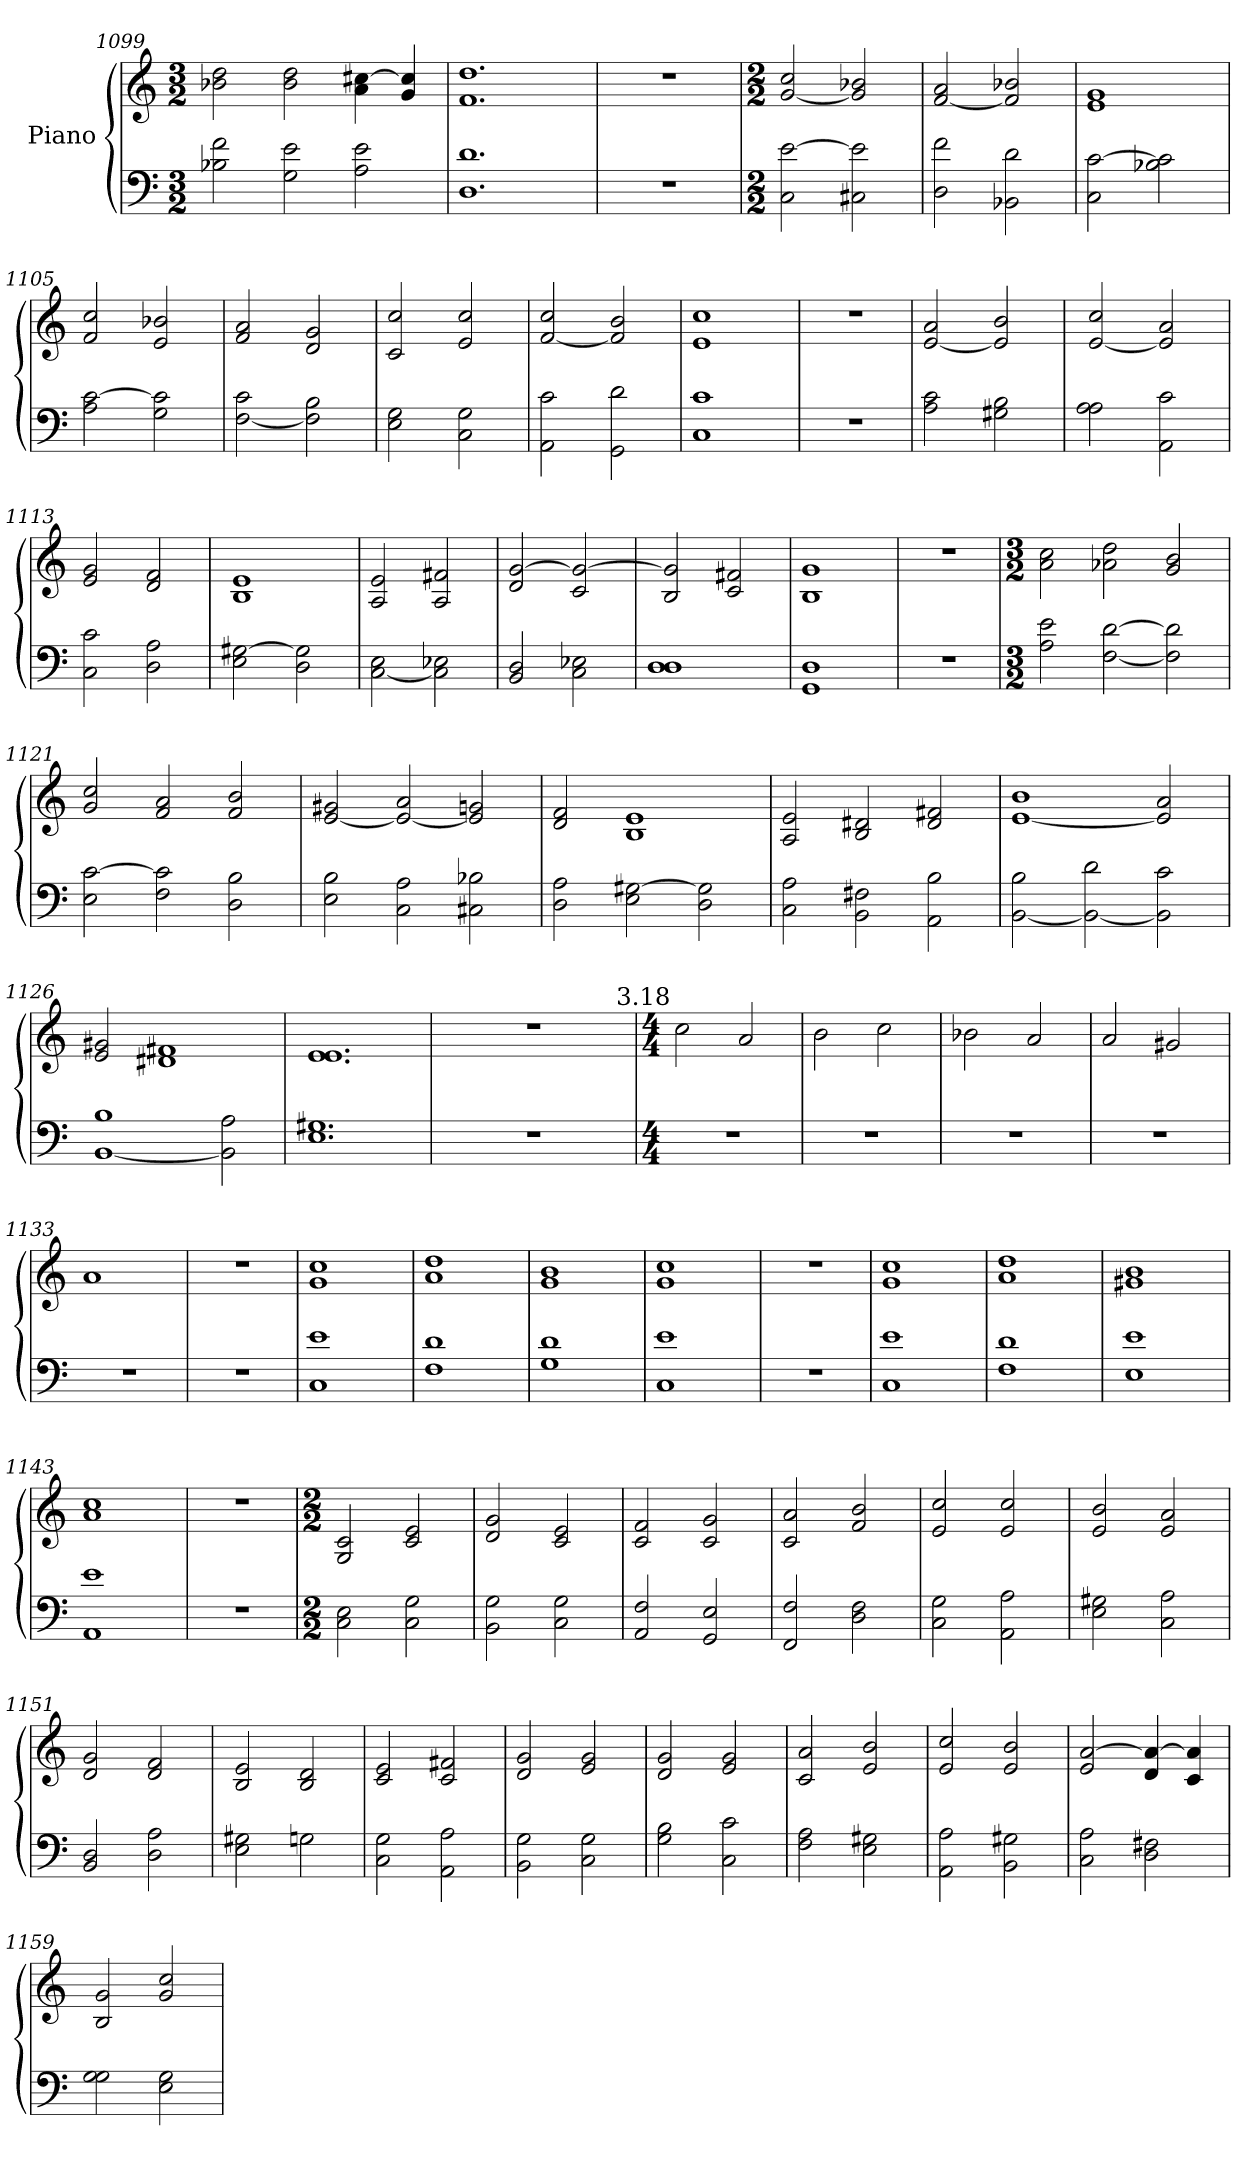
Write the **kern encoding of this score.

**kern	**kern
*part1	*part1
*staff2	*staff1
*I"Piano	*
!!LO:LB:g=z
*clefF4	*clefG2
*k[]	*k[]
*C:	*C:
*M3/2	*M3/2
=1099	=1099
2B-X\ 2f\	2b-X\ 2dd\
2G\ 2e\	2b-\ 2dd\
2A\ 2e\	4a\ [4cc#X\
.	4g/ 4cc#/]
=1100	=1100
1.D 1.d	1.f 1.dd
=1101	=1101
1.r	1.r
=1102	=1102
*M2/2	*M2/2
2C\ [2e\	[2g/ 2cc/
2C#X\ 2e\]	2g/] 2b-X/
=1103	=1103
2D\ 2f\	[2f/ 2a/
2BB-X\ 2d\	2f/] 2b-X/
=1104	=1104
2C\ [2c\	1e 1g
2B-X\ 2c\]	.
!!LO:LB:g=z
=1105	=1105
2A\ [2c\	2f/ 2cc/
2G\ 2c\]	2e/ 2b-X/
=1106	=1106
[2F\ 2c\	2f/ 2a/
2F\] 2B\	2d/ 2g/
=1107	=1107
2E\ 2G\	2c/ 2cc/
2C\ 2G\	2e/ 2cc/
=1108	=1108
2AA\ 2c\	[2f/ 2cc/
2GG\ 2d\	2f/] 2b/
=1109	=1109
1C 1c	1e 1cc
=1110	=1110
1r	1r
=1111	=1111
2A\ 2c\	[2e/ 2a/
2G#X\ 2B\	2e/] 2b/
!!LO:PB:g=z
=1112	=1112
2A\ 2A\	[2e/ 2cc/
2AA\ 2c\	2e/] 2a/
=1113	=1113
2C\ 2c\	2e/ 2g/
2D\ 2A\	2d/ 2f/
=1114	=1114
2E\ [2G#X\	1B 1e
2D\ 2G#\]	.
=1115	=1115
[2C\ 2E\	2A/ 2e/
2C\] 2E-X\	2A/ 2f#X/
=1116	=1116
2BB/ 2D/	2d/ [2g/
2C\ 2E-X\	2c/ 2g/_
=1117	=1117
1D 1D	2B/ 2g/]
.	2c/ 2f#X/
=1118	=1118
1GG 1D	1B 1g
!!LO:LB:g=z
=1119	=1119
1r	1r
=1120	=1120
*M3/2	*M3/2
2A\ 2e\	2a\ 2cc\
[2F\ [2d\	2a-X\ 2dd\
2F\] 2d\]	2g/ 2b/
=1121	=1121
2E\ [2c\	2g/ 2cc/
2F\ 2c\]	2f/ 2a/
2D\ 2B\	2f/ 2b/
=1122	=1122
2E\ 2B\	[2e/ 2g#X/
2C\ 2A\	2e/_ 2a/
2C#X\ 2B-X\	2e/] 2gn/
=1123	=1123
2D\ 2A\	2d/ 2f/
2E\ [2G#X\	1B 1e
2D\ 2G#\]	.
!!LO:LB:g=z
=1124	=1124
2C\ 2A\	2A/ 2e/
2BB\ 2F#X\	2B/ 2d#X/
2AA\ 2B\	2d#/ 2f#X/
=1125	=1125
[2BB\ 2B\	[1e 1b
2BB\_ 2d\	.
2BB\] 2c\	2e/] 2a/
=1126	=1126
[1BB 1B	2e/ 2g#X/
.	1d#X 1f#X
2BB\] 2A\	.
=1127	=1127
1.E 1.G#X	1.e 1.e
=1128	=1128
*	*^
1.r	1.r	3%2ryy
.	.	3%2ryy
.	.	12ryy
.	.	96ryy
!	!	!LO:TX:a:t=3.18
.	.	24..ryy
*	*v	*v
!!LO:LB:g=z
=1129	=1129
*M4/4	*M4/4
1r	2cc\
.	2a/
=1130	=1130
1r	2b\
.	2cc\
=1131	=1131
1r	2b-X\
.	2a/
=1132	=1132
1r	2a/
.	2g#X/
=1133	=1133
1r	1a
=1134	=1134
1r	1r
=1135	=1135
1C 1e	1g 1cc
!!LO:LB:g=z
=1136	=1136
1F 1d	1a 1dd
=1137	=1137
1G 1d	1g 1b
=1138	=1138
1C 1e	1g 1cc
=1139	=1139
1r	1r
=1140	=1140
1C 1e	1g 1cc
=1141	=1141
1F 1d	1a 1dd
=1142	=1142
1E 1e	1g#X 1b
=1143	=1143
1AA 1e	1a 1cc
!!LO:PB:g=z
=1144	=1144
1r	1r
=1145	=1145
*M2/2	*M2/2
2C\ 2E\	2G/ 2c/
2C\ 2G\	2c/ 2e/
=1146	=1146
2BB\ 2G\	2d/ 2g/
2C\ 2G\	2c/ 2e/
=1147	=1147
2AA/ 2F/	2c/ 2f/
2GG/ 2E/	2c/ 2g/
=1148	=1148
2FF/ 2F/	2c/ 2a/
2D\ 2F\	2f/ 2b/
=1149	=1149
2C\ 2G\	2e/ 2cc/
2AA\ 2A\	2e/ 2cc/
=1150	=1150
2E\ 2G#X\	2e/ 2b/
2C\ 2A\	2e/ 2a/
!!LO:LB:g=z
=1151	=1151
2BB/ 2D/	2d/ 2g/
2D\ 2A\	2d/ 2f/
=1152	=1152
2E\ 2G#X\	2B/ 2e/
2Gn\	2B/ 2d/
=1153	=1153
2C\ 2G\	2c/ 2e/
2AA\ 2A\	2c/ 2f#X/
=1154	=1154
2BB\ 2G\	2d/ 2g/
2C\ 2G\	2e/ 2g/
=1155	=1155
2G\ 2B\	2d/ 2g/
2C\ 2c\	2e/ 2g/
=1156	=1156
2F\ 2A\	2c/ 2a/
2E\ 2G#X\	2e/ 2b/
=1157	=1157
2AA\ 2A\	2e/ 2cc/
2BB\ 2G#X\	2e/ 2b/
!!LO:LB:g=z
=1158	=1158
2C\ 2A\	2e/ [2a/
2D\ 2F#X\	4d/ 4a/_
.	4c/ 4a/]
=1159	=1159
2G\ 2G\	2B/ 2g/
2E\ 2G\	2g/ 2cc/
=	=
*-	*-
